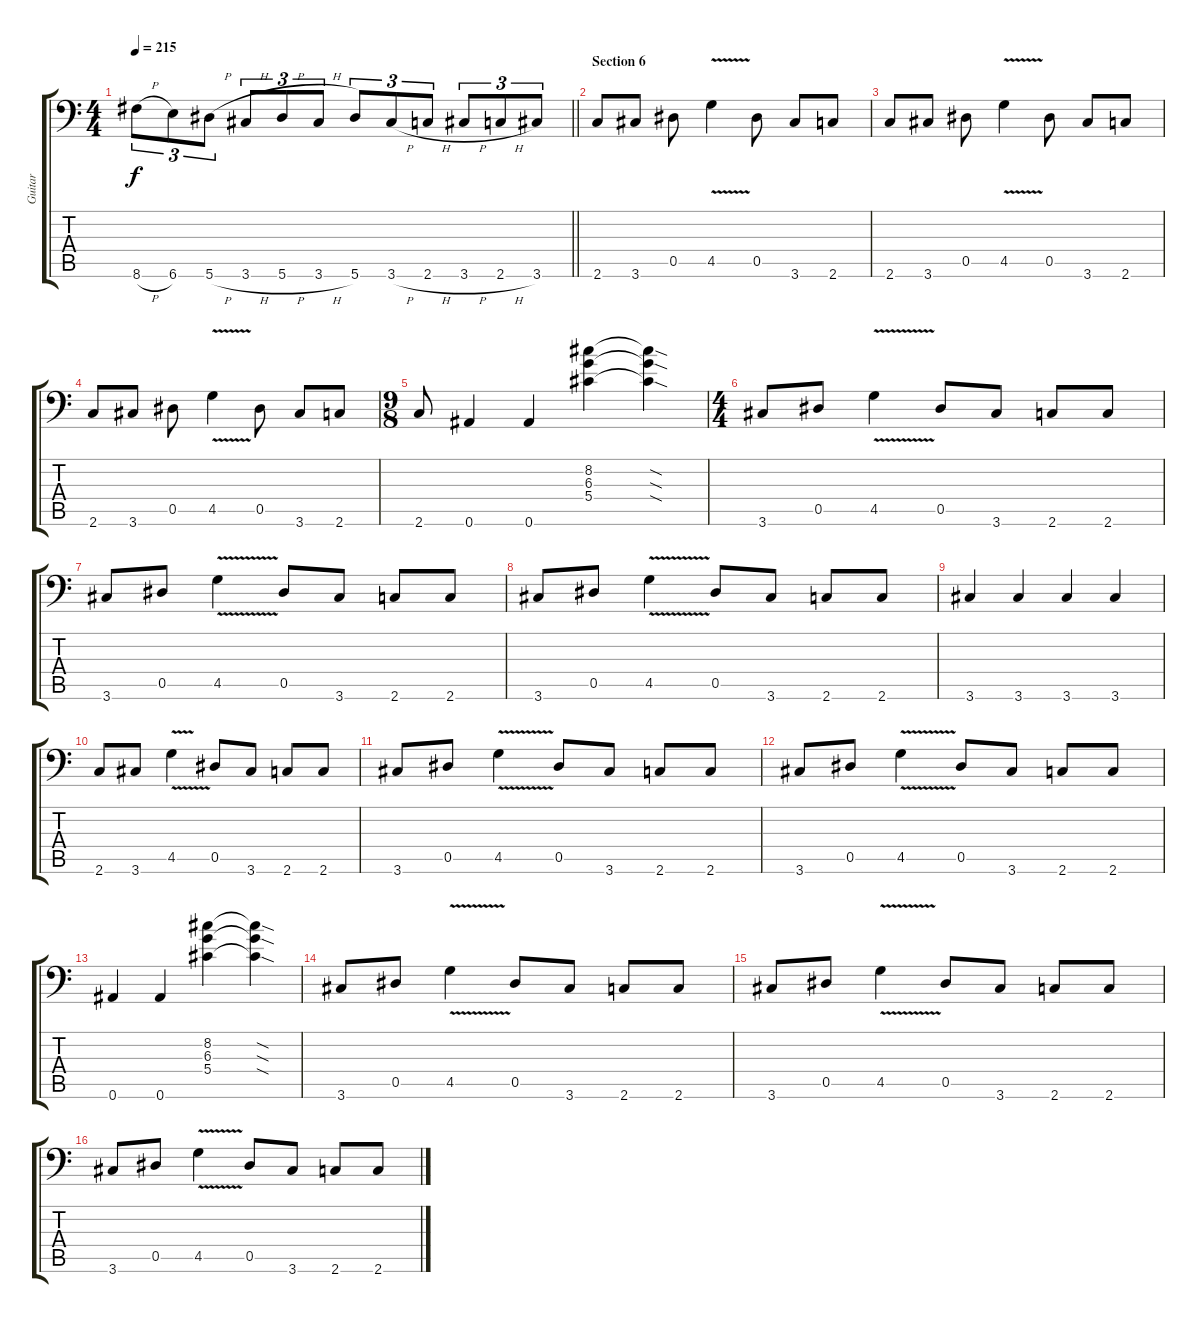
\track ("Guitar" "Guitar") {instrument electricguitarclean}
\staff {score tabs}
\tuning (Bb3 F3 Db3 Ab2 Eb2 Bb1) {hide}
\ts (4 4)
\tempo 215
\clef f4
\barLineRight lightlight
\ks c
8.6{h}.8{tu (3 2) dy f} 6.6.8{tu (3 2)} 5.6{h}.8{tu (3 2)} 3.6{h}.8{tu (3 2)} 5.6{h}.8{tu (3 2)} 3.6{h}.8{tu (3 2)} 5.6.8{tu (3 2)} 3.6{h}.8{tu (3 2)} 2.6{h}.8{tu (3 2)} 3.6{h}.8{tu (3 2)} 2.6{h}.8{tu (3 2)} 3.6.8{tu (3 2)} |
\section ("" "Section 6")
2.6.8 3.6.8 0.5.8 4.5{v}.4 0.5.8 3.6.8 2.6.8 |
2.6.8 3.6.8 0.5.8 4.5{v}.4 0.5.8 3.6.8 2.6.8 |
2.6.8 3.6.8 0.5.8 4.5{v}.4 0.5.8 3.6.8 2.6.8 |
\ts (9 8)
2.6.8 0.6.4 0.6.4 (8.2 6.3 5.4).4 (8.2{sod t} 6.3{sod t} 5.4{sod t}).4 |
\ts (4 4)
3.6.8 0.5.8 4.5{v}.4 0.5.8 3.6.8 2.6.8 2.6.8 |
3.6.8 0.5.8 4.5{v}.4 0.5.8 3.6.8 2.6.8 2.6.8 |
3.6.8 0.5.8 4.5{v}.4 0.5.8 3.6.8 2.6.8 2.6.8 |
3.6.4 3.6.4 3.6.4 3.6.4 |
2.6.8 3.6.8 4.5{v}.4 0.5.8 3.6.8 2.6.8 2.6.8 |
3.6.8 0.5.8 4.5{v}.4 0.5.8 3.6.8 2.6.8 2.6.8 |
3.6.8 0.5.8 4.5{v}.4 0.5.8 3.6.8 2.6.8 2.6.8 |
0.6.4 0.6.4 (8.2 6.3 5.4).4 (8.2{sod t} 6.3{sod t} 5.4{sod t}).4 |
3.6.8 0.5.8 4.5{v}.4 0.5.8 3.6.8 2.6.8 2.6.8 |
3.6.8 0.5.8 4.5{v}.4 0.5.8 3.6.8 2.6.8 2.6.8 |
3.6.8 0.5.8 4.5{v}.4 0.5.8 3.6.8 2.6.8 2.6.8
